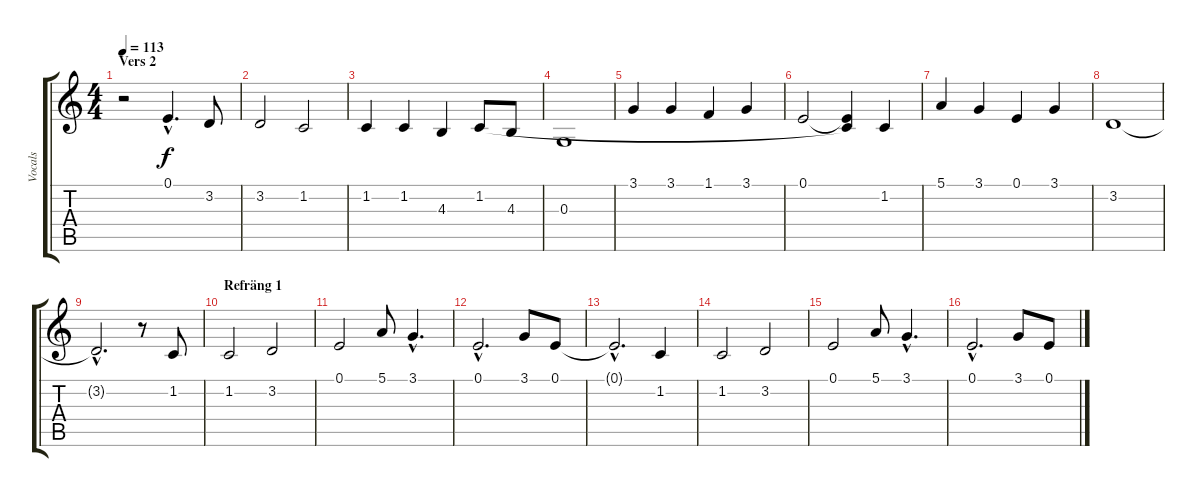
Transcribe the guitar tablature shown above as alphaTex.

\track ("Vocals" "Vocals") {instrument lead6voice}
\staff {score tabs}
\tuning (E4 B3 G3 D3 A2 E2) {hide}
\ts (4 4)
\section ("" "Vers 2")
\tempo 113
\clef g2
\ks c
r.2{dy f} 0.1{hac}.4{d} 3.2.8 |
3.2.2 1.2.2 |
1.2.4 1.2.4 4.3.4 1.2.8 4.3.8 |
0.3.1 |
3.1.4 3.1.4 1.1.4 3.1.4 |
0.1.2 (0.1{t} 1.2{t}).4 1.2.4 |
5.1.4 3.1.4 0.1.4 3.1.4 |
3.2.1 |
3.2{hac t}.2{d} r.8 1.2.8 |
\section ("" "Refräng 1")
1.2.2 3.2.2 |
0.1.2 5.1.8 3.1{hac}.4{d} |
0.1{hac}.2{d} 3.1.8 0.1.8 |
0.1{hac t}.2{d} 1.2.4 |
1.2.2 3.2.2 |
0.1.2 5.1.8 3.1{hac}.4{d} |
0.1{hac}.2{d} 3.1.8 0.1.8
